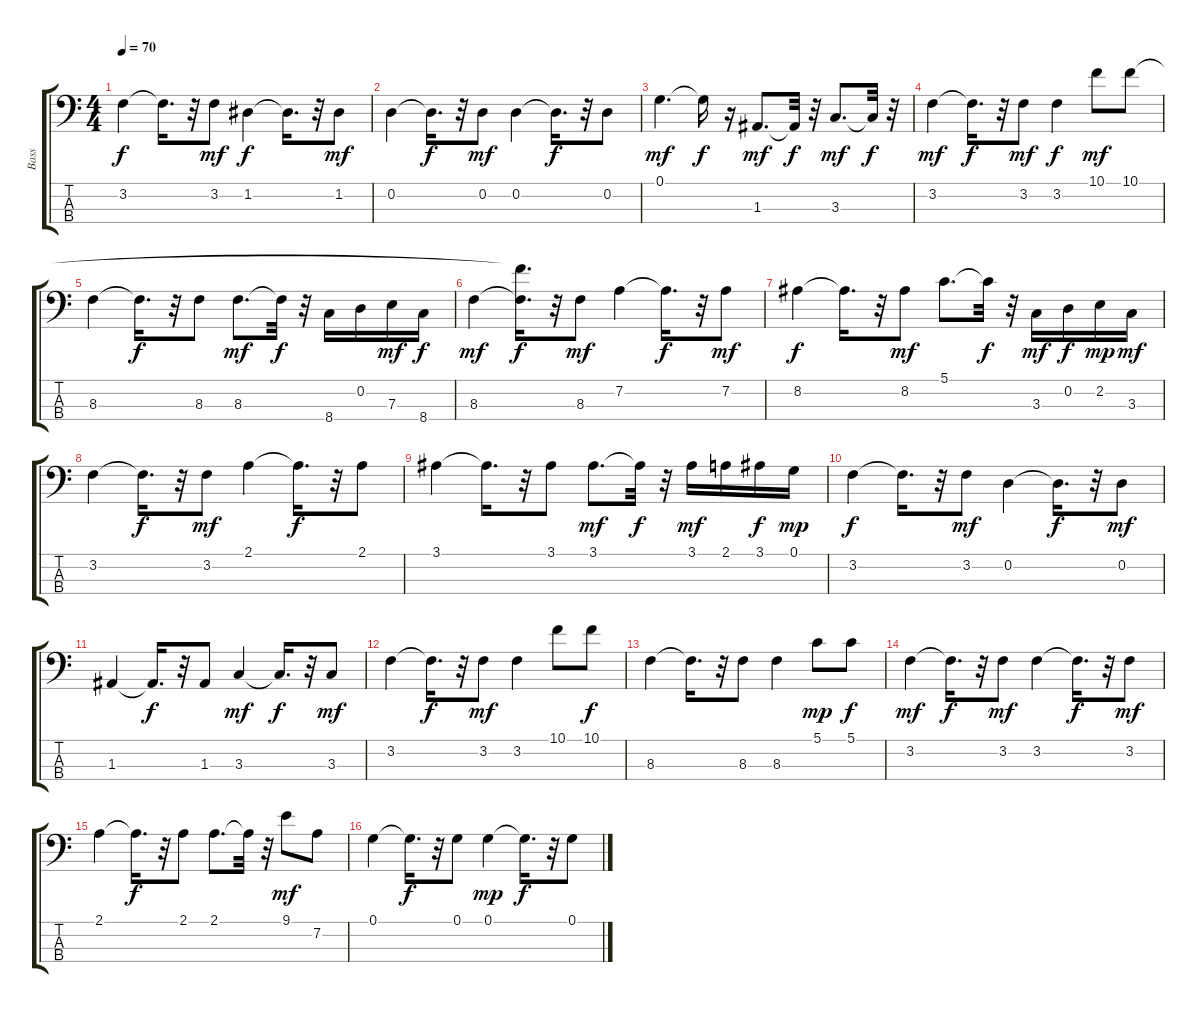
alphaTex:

\track ("Bass" "Bass") {instrument electricbassfinger}
\staff {score tabs}
\tuning (G2 D2 A1 E1) {hide}
\ts (4 4)
\tempo 70
\clef f4
\ks c
3.2.4{dy f} 3.2{t}.16{d} r.32 3.2.8{dy mf} 1.2.4{dy f} 1.2{t}.16{d} r.32 1.2.8{dy mf} |
0.2.4 0.2{t}.16{d dy f} r.32 0.2.8{dy mf} 0.2.4 0.2{t}.16{d dy f} r.32 0.2.8 |
0.1.4{d dy mf} 0.1{t}.16{dy f} r.16 1.3.8{d dy mf} 1.3{t}.32{dy f} r.32 3.3.8{d dy mf} 3.3{t}.32{dy f} r.32 |
3.2.4{dy mf} 3.2{t}.16{d dy f} r.32 3.2.8{dy mf} 3.2.4{dy f} 10.1.8{dy mf} 10.1.8 |
8.3.4 8.3{t}.16{d dy f} r.32 8.3.8 8.3.8{d dy mf} 8.3{t}.32{dy f} r.32 8.4.16 0.2.16 7.3.16{dy mf} 8.4.16{dy f} |
8.3.4{dy mf} (10.1{t} 8.3{t}).16{d dy f} r.32 8.3.8{dy mf} 7.2.4 7.2{t}.16{d dy f} r.32 7.2.8{dy mf} |
8.2.4{dy f} 8.2{t}.16{d} r.32 8.2.8{dy mf} 5.1.8{d} 5.1{t}.32{dy f} r.32 3.3.16{dy mf} 0.2.16{dy f} 2.2.16{dy mp} 3.3.16{dy mf} |
3.2.4 3.2{t}.16{d dy f} r.32 3.2.8{dy mf} 2.1.4 2.1{t}.16{d dy f} r.32 2.1.8 |
3.1.4 3.1{t}.16{d} r.32 3.1.8 3.1.8{d dy mf} 3.1{t}.32{dy f} r.32 3.1.16{dy mf} 2.1.16 3.1.16{dy f} 0.1.16{dy mp} |
3.2.4{dy f} 3.2{t}.16{d} r.32 3.2.8{dy mf} 0.2.4 0.2{t}.16{d dy f} r.32 0.2.8{dy mf} |
1.3.4 1.3{t}.16{d dy f} r.32 1.3.8 3.3.4{dy mf} 3.3{t}.16{d dy f} r.32 3.3.8{dy mf} |
3.2.4 3.2{t}.16{d dy f} r.32 3.2.8{dy mf} 3.2.4 10.1.8 10.1.8{dy f} |
8.3.4 8.3{t}.16{d} r.32 8.3.8 8.3.4 5.1.8{dy mp} 5.1.8{dy f} |
3.2.4{dy mf} 3.2{t}.16{d dy f} r.32 3.2.8{dy mf} 3.2.4 3.2{t}.16{d dy f} r.32 3.2.8{dy mf} |
2.1.4 2.1{t}.16{d dy f} r.32 2.1.8 2.1.8{d} 2.1{t}.32 r.32 9.1.8{dy mf} 7.2.8 |
0.1.4 0.1{t}.16{d dy f} r.32 0.1.8 0.1.4{dy mp} 0.1{t}.16{d dy f} r.32 0.1.8
